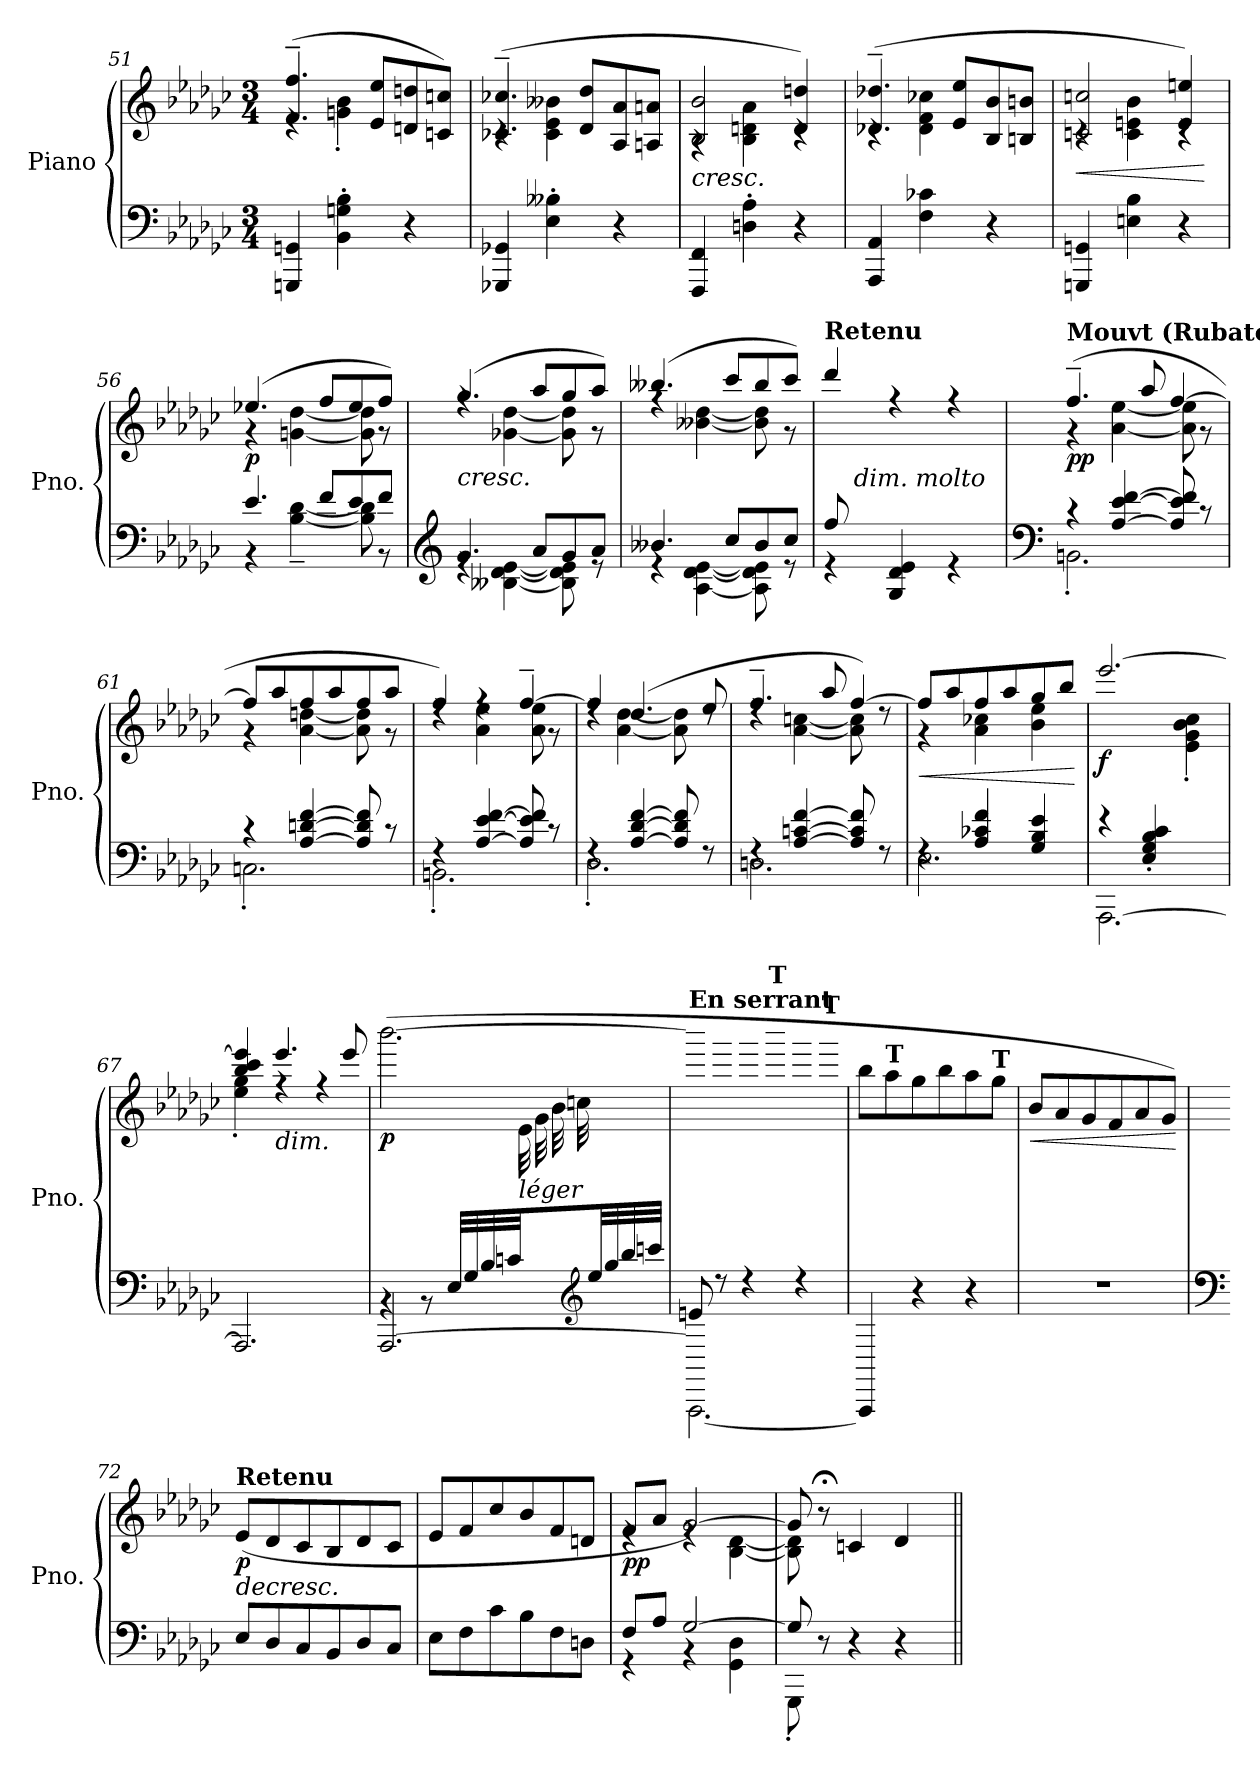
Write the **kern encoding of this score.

**kern	**kern	**dynam
*part1	*part1	*part1
*staff2	*staff1	*staff1/2
*I"Piano	*	*
*I'Pno.	*	*
*clefF4	*clefG2	*
*k[b-e-a-d-g-c-]	*k[b-e-a-d-g-c-]	*
*M3/4	*M3/4	*
=51	=51	=51
*	*^	*
4GGGn/ 4GGn/	(>4.f/~ 4.ff/~	4re	.
4BB-\' 4Gn\' 4B-\'	.	4gn\' 4b-\'	.
.	8e-/ 8ee-/L	.	.
4r	8dn/ 8ddn/	4ryy	.
.	8cn/ 8ccn/J)	.	.
!!LO:LB:g=z	!!
=52	=52	=52	=52
4GGG-X/ 4GG-X/	(>4.c-X/~ 4.cc-X/~	4rc	.
4E-\' 4B--X\'	.	4c-\ 4e-\ 4b--X\	.
.	8d-/ 8dd-/L	.	.
4r	8A-/ 8a-/	4ryy	.
.	8An/ 8an/J	.	.
=53	=53	=53	=53
!	!	!	!LO:HP:b
4FFF/ 4FF/	2B-/ 2b-/	4rA	<
4Dn\' 4A-\'	.	4B-\ 4dn\ 4a-\	.
4r	4d/ 4ddn/)	4rc	.
=54	=54	=54	=54
4AAA-/ 4AA-/	(>4.d-X/~ 4.dd-X/~	4rc	.
4F\ 4c-X\	.	4d-\ 4f\ 4cc-X\	.
.	8e-/ 8ee-/L	.	.
4r	8B-/ 8b-/	4ryy	.
.	8Bn/ 8bn/J	.	.
=55	=55	=55	=55
!	!	!	!LO:HP:b
4GGGn/ 4GGn/	2cn/ 2ccn/	4rc	<
4En\ 4B-\	.	4c\ 4en\ 4b-\	.
4r	4e/ 4een/)	4rc	.
*	*v	*v	*
.	.	[
=56	=56	=56
*^	*^	*
!	!	!	!	!LO:DY:b
4.e-/	4r	(>4.ee-X/	4r	p
.	[4B-\~ [4d-\~	.	[4gn\ [4dd-\	.
8f/L	.	8ff/L	.	.
8e-/	8B-\] 8d-\]	8ee-/	8g\] 8dd-\]	.
8f/J	8r	8ff/J)	8r	.
!!LO:LB:g=z	!!
=57	=57	=57	=57	=57
*clefG2	*	*	*	*
!	!	!LO:TX:b:i:t=cresc.	!	!
4.g-/	4re	(>4.gg-/	4rff	.
.	[4B--X\ [4d-\ [4e-\	.	[4g-X\ [4dd-\	.
8a-/L	.	8aa-/L	.	.
8g-/	8B--\] 8d-\] 8e-\]	8gg-/	8g-\] 8dd-\]	.
8a-/J	8re	8aa-/J)	8r	.
=58	=58	=58	=58	=58
4.b--X/	4re	(>4.bb--X/	4rff	.
.	[4A-\ [4d-\ [4e-\	.	[4b--X\ [4dd-\	.
8cc-/L	.	8ccc-/L	.	.
8b--/	8A-\] 8d-\] 8e-\]	8bb--/	8b--\] 8dd-\]	.
8cc-/J	8re	8ccc-/J)	8r	.
=59	=59	=59	=59	=59
!	!	!LO:TX:a:B:t=Retenu	!	!
8ff/L	4re	4ddd-/	8ryy	.
!	!	!	!LO:TX:b:i:t=dim. molto	!
2ryy	.	.	8a-'\	.
.	4G-/ 4d-/ 4e-/	4rff	8b--X'\	.
.	.	.	8cc-'\	.
.	4re	4rff	8dd-'\	.
8ryy	.	.	8ee-'\J	.
=60	=60	=60	=60	=60
*clefF4	*	*	*	*
!	!	!LO:TX:a:B:t=Mouvt (Rubato)	!	!
!	!	!	!	!LO:DY:b
4r	2.BBn'\	(>4.ff~/	4r	pp
[4A-/ [4e-/ [4f/	.	.	[4a-\ [4ee-\	.
.	.	8aa-/	.	.
8A-/] 8e-/] 8f/]	.	[4ff/	8a-\] 8ee-\]	.
8r	.	.	8r	.
=61	=61	=61	=61	=61
4r	2.Cn'\	8ff/L]	4r	.
.	.	8aa-/	.	.
[4A-/ [4dn/ [4f/	.	8ff/	[4a-\ [4ddn\	.
.	.	8aa-/	.	.
8A-/] 8d/] 8f/]	.	8ff/	8a-\] 8dd\]	.
8r	.	8aa-/J	8r	.
!!LO:LB:g=z	!!
=62	=62	=62	=62	=62
4rF	2.BBn'\	4ff/)	4rdd	.
[4A-/ [4e-/ [4f/	.	4rff	4a-\ 4ee-\	.
8A-/] 8e-/] 8f/]	.	[4ff~/	8a-\ 8ee-\	.
8r	.	.	8r	.
=63	=63	=63	=63	=63
4rF	2.D-'\	4ff/]	4rdd	.
[4A-/ [4d-/ [4f/	.	(>4.dd-/	[4a-\ [4dd-\	.
8A-/] 8d-/] 8f/]	.	.	8a-\] 8dd-\]	.
8rF	.	8ee-/	8rdd	.
=64	=64	=64	=64	=64
4rF	2.Dn\	4.ff~/	4rdd	.
[4A-/ [4cn/ [4f/	.	.	[4a-\ [4ccn\	.
.	.	8aa-/	.	.
8A-/] 8c/] 8f/]	.	[4ff/)	8a-\] 8cc\]	.
8rF	.	.	8rdd	.
=65	=65	=65	=65	=65
!	!	!	!	!LO:HP:b
4rF	2.E-\	8ff/L]	4r	<
.	.	8aa-/	.	.
4A-/ 4c-X/ 4f/	.	8ff/	4a-\ 4cc-X\	.
.	.	8aa-/	.	.
4G-/ 4B-/ 4e-/	.	8gg-/	4b-\ 4ee-\	.
.	.	8bb-/J	.	.
*v	*v	*	*	*
*	*v	*v	*
.	.	[
=66	=66	=66
*^	*^	*
!	!	!	!	!LO:DY:b
[2.AAA-\	4re	[2.eee-/	2ryy	f
.	(<4E-/' 4G-/' 4B-/' 4c-/'	.	.	.
.	4ryy	.	4e-\' 4g-\' 4b-\' 4cc-\'	.
*v	*v	*	*	*
!!LO:LB:g=z	!!
=67	=67	=67	=67
2.AAA-/]	4bb-/ 4ccc-/ 4eee-/]	4ee-\' 4gg-\')	.
!	!LO:TX:b:i:t=dim.	!	!
.	4.eee-/	4rff	.
.	.	4rff	.
.	8eee-/	.	.
=68	=68	=68	=68
*^	*	*	*
!	!	!	!	!LO:DY:b
[2.AAA-/	4rBB	(>[2.bbb-\	2ryy	p
.	8rBB	.	.	.
.	32E-/LLL	.	.	.
.	32G-/	.	.	.
.	32B-/	.	.	.
.	32cn/	.	.	.
!	!LO:TX:a:i:t=léger	!	!	!
.	8ryy	.	32e-\	.
.	.	.	32g-\	.
.	.	.	32b-\	.
.	.	.	32ccn\	.
*clefG2	*	*	*	*
.	32ee-/	.	8ryy	.
.	32gg-/	.	.	.
.	32bb-/	.	.	.
.	32cccn/JJJ	.	.	.
*	*	*v	*v	*
=69	=69	=69	=69
!	!	!LO:TX:a:B:t=En  serrant	!
8en/	2.AAA-\_	8cccn\yy 8bbb-\]L	.
8r	.	8aaa-\	.
4r	.	8ggg-\	.
!	!	!LO:TX:a:B:t=T	!
.	.	8bbb-\	.
4r	.	8aaa-\	.
!	!	!LO:TX:a:B:t=T	!
.	.	8ggg-\J	.
*v	*v	*	*
=70	=70	=70
4AAA-/]	8bb-\L	.
!	!LO:TX:a:B:t=T	!
.	8aa-\	.
4r	8gg-\	.
.	8bb-\	.
4r	8aa-\	.
!	!LO:TX:a:B:t=T	!
.	8gg-\J	.
=71	=71	=71
!	!	!LO:HP:b
2.r	8b-/L	<
.	8a-/	.
.	8g-/	.
.	8f/	.
.	8a-/	.
.	8g-/J)	.
.	.	[
!!LO:PB:g=z
=72	=72	=72
*clefF4	*	*
!	!LO:TX:a:B:t=Retenu	!
!	!	!LO:HP:b
!	!	!LO:DY:n=1:b
8E-/L	(>8e-/L	> p
8D-/	8d-/	.
8C-/	8c-i/	.
8BB-/	8B-/	.
8D-/	8d-/	.
8C-/J	8c-/J	.
=73	=73	=73
8E-\L	8e-/L	.
8F\	8f/	.
8c-\	8cc-/	.
8B-\	8b-/	.
8F\	8f/	.
8Dn\J	8dn/J	.
.	.	[
=74	=74	=74
*^	*^	*
!	!	!	!	!LO:DY:b
8F/L	4r	8f/L	4re	pp
8A-/J	.	8a-/J	.	.
[2G-/	4r	[2g-/)	4re	.
.	4GG-\ 4D-\	.	[4B-\ [4d-\	.
*v	*v	*	*	*
*	*v	*v	*
.	.	]
=75	=75	=75
*^	*^	*
8G-/]	8GGG-'\	8g-/]	8B-\] 8d-\]	.
8r	2ryy	8r;<	2ryy	.
4r	.	4cn/	.	.
4r	.	4d-/	.	.
.	8ryy	.	8ryy	.
*v	*v	*	*	*
*	*v	*v	*
=||	=||	=||
*-	*-	*-
